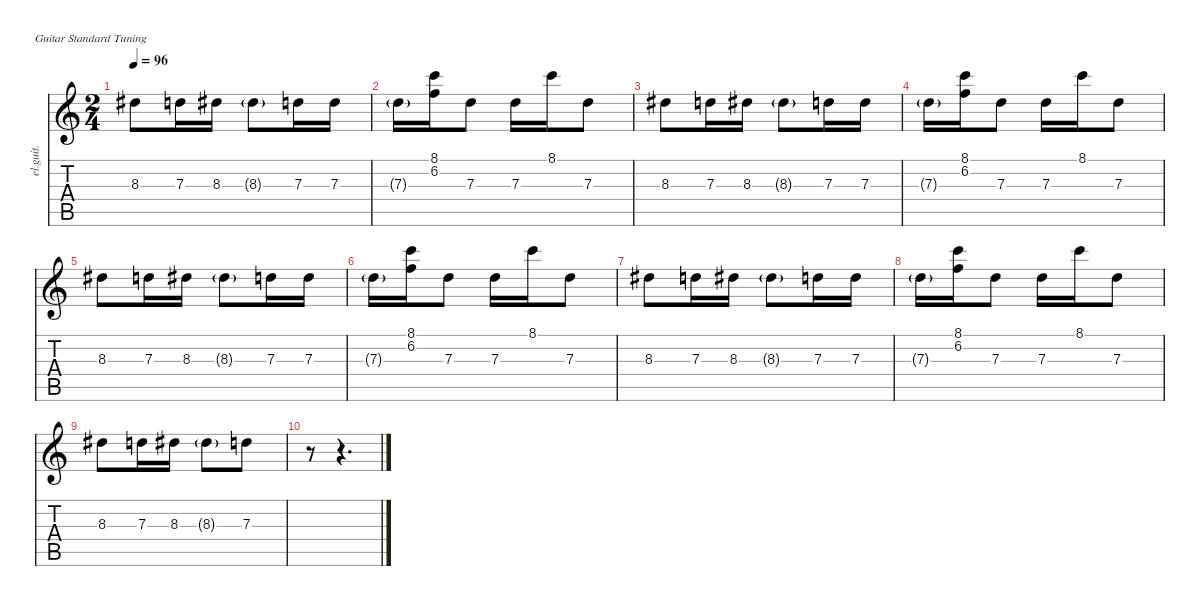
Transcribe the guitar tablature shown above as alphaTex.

\defaultSystemsLayout 4
\hideDynamics
\bracketExtendMode nobrackets
\otherSystemsTrackNameOrientation horizontal
\track ("Guitar 2" "el.guit.") {instrument electricguitarclean}
\staff {score tabs}
\tuning (E4 B3 G3 D3 A2 E2)
\ts (2 4)
\tempo 96
\clef g2
\ks c
8.3{acc #}.8{dy f} 7.3.16 8.3{acc #}.16 8.3{g acc #}.8{dy fff} 7.3.16{dy f} 7.3.16 |
7.3{g}.16{dy fff} (8.1 6.2).16{dy f} 7.3.8 7.3.16 8.1.16 7.3.8 |
8.3{acc #}.8 7.3.16 8.3{acc #}.16 8.3{g acc #}.8{dy fff} 7.3.16{dy f} 7.3.16 |
7.3{g}.16{dy fff} (8.1 6.2).16{dy f} 7.3.8 7.3.16 8.1.16 7.3.8 |
8.3{acc #}.8 7.3.16 8.3{acc #}.16 8.3{g acc #}.8{dy fff} 7.3.16{dy f} 7.3.16 |
7.3{g}.16{dy fff} (8.1 6.2).16{dy f} 7.3.8 7.3.16 8.1.16 7.3.8 |
8.3{acc #}.8 7.3.16 8.3{acc #}.16 8.3{g acc #}.8{dy fff} 7.3.16{dy f} 7.3.16 |
7.3{g}.16{dy fff} (8.1 6.2).16{dy f} 7.3.8 7.3.16 8.1.16 7.3.8 |
8.3{acc #}.8 7.3.16 8.3{acc #}.16 8.3{g acc #}.8{dy fff} 7.3.8{dy f} |
r.8 r.4{d}
